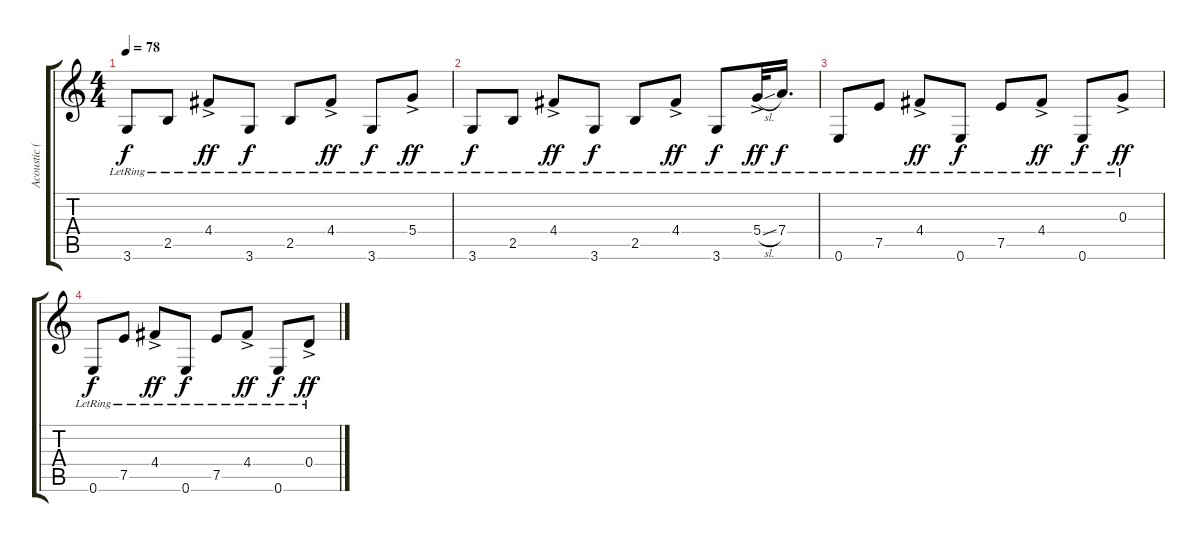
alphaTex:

\track ("Acoustic (Main)" "Acoustic (") {instrument electricguitarclean}
\staff {score tabs}
\tuning (E4 B3 G3 D3 A2 E2) {hide}
\ts (4 4)
\tempo 78
\clef g2
\ks c
3.6{lr}.8{dy f} 2.5{lr}.8 4.4{ac lr}.8{dy ff} 3.6{lr}.8{dy f} 2.5{lr}.8 4.4{ac lr}.8{dy ff} 3.6{lr}.8{dy f} 5.4{ac lr}.8{dy ff} |
3.6{lr}.8{dy f} 2.5{lr}.8 4.4{ac lr}.8{dy ff} 3.6{lr}.8{dy f} 2.5{lr}.8 4.4{ac lr}.8{dy ff} 3.6{lr}.8{dy f} 5.4{sl ac lr}.32{dy ff} 7.4{lr}.16{d dy f} |
0.6{lr}.8 7.5{lr}.8 4.4{ac lr}.8{dy ff} 0.6{lr}.8{dy f} 7.5{lr}.8 4.4{ac lr}.8{dy ff} 0.6{lr}.8{dy f} 0.3{ac lr}.8{dy ff} |
0.6{lr}.8{dy f} 7.5{lr}.8 4.4{ac lr}.8{dy ff} 0.6{lr}.8{dy f} 7.5{lr}.8 4.4{ac lr}.8{dy ff} 0.6{lr}.8{dy f} 0.4{ac lr}.8{dy ff}
